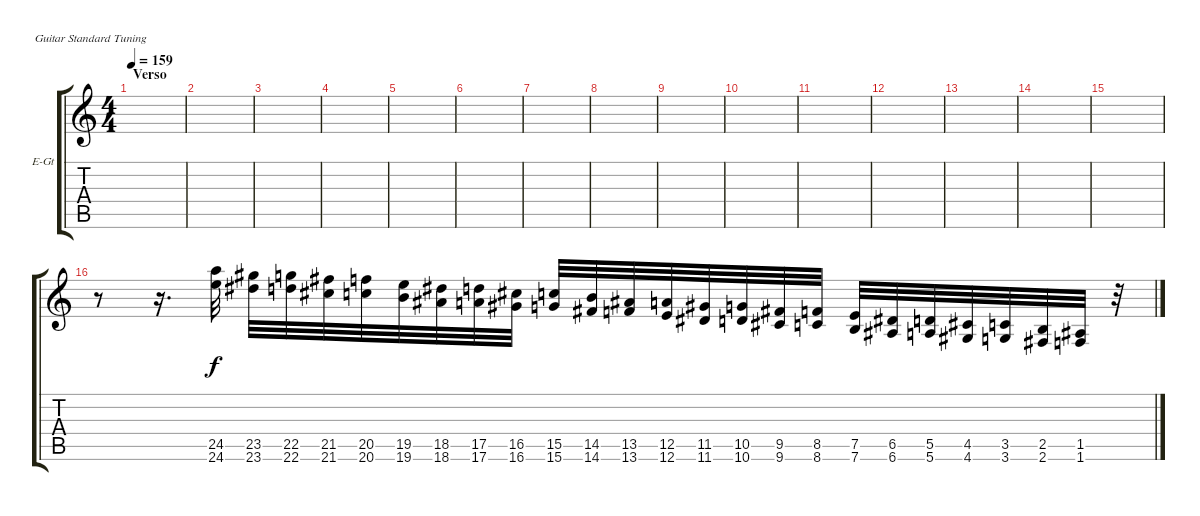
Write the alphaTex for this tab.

\bracketExtendMode groupsimilarinstruments
\firstSystemTrackNameOrientation horizontal
\otherSystemsTrackNameOrientation horizontal
\track ("Solo Guitar" "E-Gt") {instrument distortionguitar}
\staff {score tabs}
\tuning (E4 B3 G3 D3 A2 E2)
\ts (4 4)
\section ("" "Verso")
\tempo 159
\clef g2
\scale
0.333333
\ks c
|
\scale
0.333333 |
\scale
0.333333 |
\scale
0.333333 |
\scale
0.333333 |
\scale
0.333333 |
\scale
0.333333 |
\scale
0.333333 |
\scale
0.333333 |
\scale
0.333333 |
\scale
0.333333 |
\scale
0.333333 |
\scale
0.333333 |
\scale
0.333333 |
\scale
0.333333 |
\scale
0.333333 r.8 r.16{d} (24.5 24.6).32 (23.6 23.5).32 (22.5 22.6).32 (21.6 21.5).32 (20.5 20.6).32 (19.6 19.5).32 (18.6 18.5).32 (17.6 17.5).32 (16.6 16.5).32 (15.6 15.5).32 (14.5 14.6).32 (13.6 13.5).32 (12.5 12.6).32 (11.6 11.5).32 (10.5 10.6).32 (9.6 9.5).32 (8.5 8.6).32 (7.6 7.5).32 (6.5 6.6).32 (5.6 5.5).32 (4.5 4.6).32 (3.6 3.5).32 (2.6 2.5).32 (1.6 1.5).32 r.32
